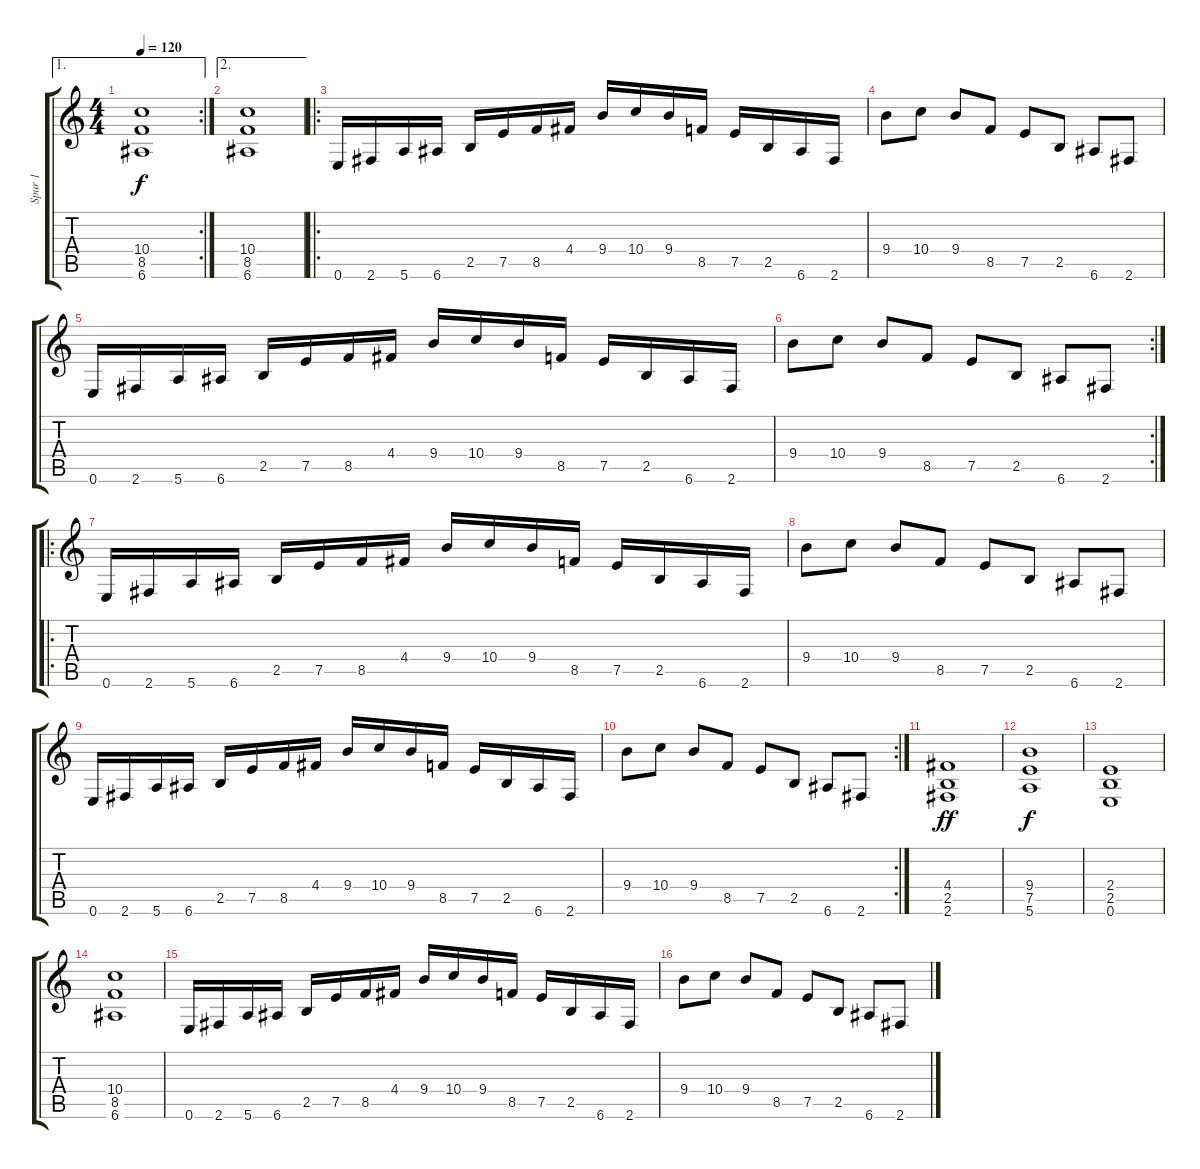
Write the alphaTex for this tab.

\track ("Spur 1" "Spur 1") {instrument distortionguitar}
\staff {score tabs}
\tuning (E4 B3 G3 D3 A2 E2) {hide}
\ae 1
\rc 2
\ts (4 4)
\tempo 120
\clef g2
\ks c
(10.4 8.5 6.6).1{dy f} |
\ae 2
(10.4 8.5 6.6).1 |
\ro
0.6.16 2.6.16 5.6.16 6.6.16 2.5.16 7.5.16 8.5.16 4.4.16 9.4.16 10.4.16 9.4.16 8.5.16 7.5.16 2.5.16 6.6.16 2.6.16 |
9.4.8 10.4.8 9.4.8 8.5.8 7.5.8 2.5.8 6.6.8 2.6.8 |
0.6.16 2.6.16 5.6.16 6.6.16 2.5.16 7.5.16 8.5.16 4.4.16 9.4.16 10.4.16 9.4.16 8.5.16 7.5.16 2.5.16 6.6.16 2.6.16 |
\rc 2
9.4.8 10.4.8 9.4.8 8.5.8 7.5.8 2.5.8 6.6.8 2.6.8 |
\ro
0.6.16 2.6.16 5.6.16 6.6.16 2.5.16 7.5.16 8.5.16 4.4.16 9.4.16 10.4.16 9.4.16 8.5.16 7.5.16 2.5.16 6.6.16 2.6.16 |
9.4.8 10.4.8 9.4.8 8.5.8 7.5.8 2.5.8 6.6.8 2.6.8 |
0.6.16 2.6.16 5.6.16 6.6.16 2.5.16 7.5.16 8.5.16 4.4.16 9.4.16 10.4.16 9.4.16 8.5.16 7.5.16 2.5.16 6.6.16 2.6.16 |
\rc 2
9.4.8 10.4.8 9.4.8 8.5.8 7.5.8 2.5.8 6.6.8 2.6.8 |
(4.4 2.5 2.6).1{dy ff} |
(9.4 7.5 5.6).1{dy f} |
(2.4 2.5 0.6).1 |
(10.4 8.5 6.6).1 |
0.6.16 2.6.16 5.6.16 6.6.16 2.5.16 7.5.16 8.5.16 4.4.16 9.4.16 10.4.16 9.4.16 8.5.16 7.5.16 2.5.16 6.6.16 2.6.16 |
9.4.8 10.4.8 9.4.8 8.5.8 7.5.8 2.5.8 6.6.8 2.6.8
